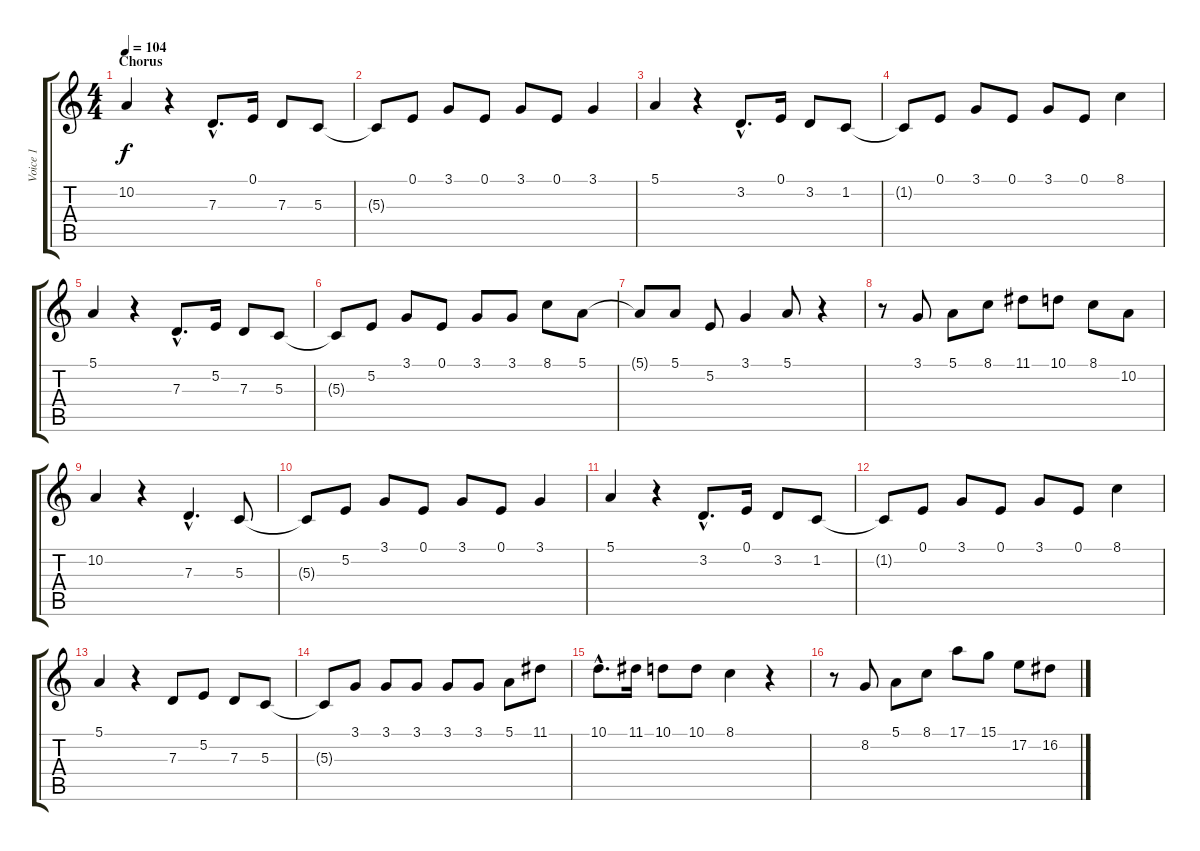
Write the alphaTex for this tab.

\track ("Voice 1" "Voice 1") {instrument lead2sawtooth}
\staff {score tabs}
\tuning (E4 B3 G3 D3 A2 E2) {hide}
\ts (4 4)
\section ("" "Chorus")
\tempo 104
\clef g2
\ks c
10.2.4{dy f} r.4 7.3{hac}.8{d} 0.1.16 7.3.8 5.3.8 |
5.3{t}.8 0.1.8 3.1.8 0.1.8 3.1.8 0.1.8 3.1.4 |
5.1.4 r.4 3.2{hac}.8{d} 0.1.16 3.2.8 1.2.8 |
1.2{t}.8 0.1.8 3.1.8 0.1.8 3.1.8 0.1.8 8.1.4 |
5.1.4 r.4 7.3{hac}.8{d} 5.2.16 7.3.8 5.3.8 |
5.3{t}.8 5.2.8 3.1.8 0.1.8 3.1.8 3.1.8 8.1.8 5.1.8 |
5.1{t}.8 5.1.8 5.2.8 3.1.4 5.1.8 r.4 |
r.8 3.1.8 5.1.8 8.1.8 11.1.8 10.1.8 8.1.8 10.2.8 |
10.2.4 r.4 7.3{hac}.4{d} 5.3.8 |
5.3{t}.8 5.2.8 3.1.8 0.1.8 3.1.8 0.1.8 3.1.4 |
5.1.4 r.4 3.2{hac}.8{d} 0.1.16 3.2.8 1.2.8 |
1.2{t}.8 0.1.8 3.1.8 0.1.8 3.1.8 0.1.8 8.1.4 |
5.1.4 r.4 7.3.8 5.2.8 7.3.8 5.3.8 |
5.3{t}.8 3.1.8 3.1.8 3.1.8 3.1.8 3.1.8 5.1.8 11.1.8 |
10.1{hac}.8{d} 11.1.16 10.1.8 10.1.8 8.1.4 r.4 |
r.8 8.2.8 5.1.8 8.1.8 17.1.8 15.1.8 17.2.8 16.2.8
